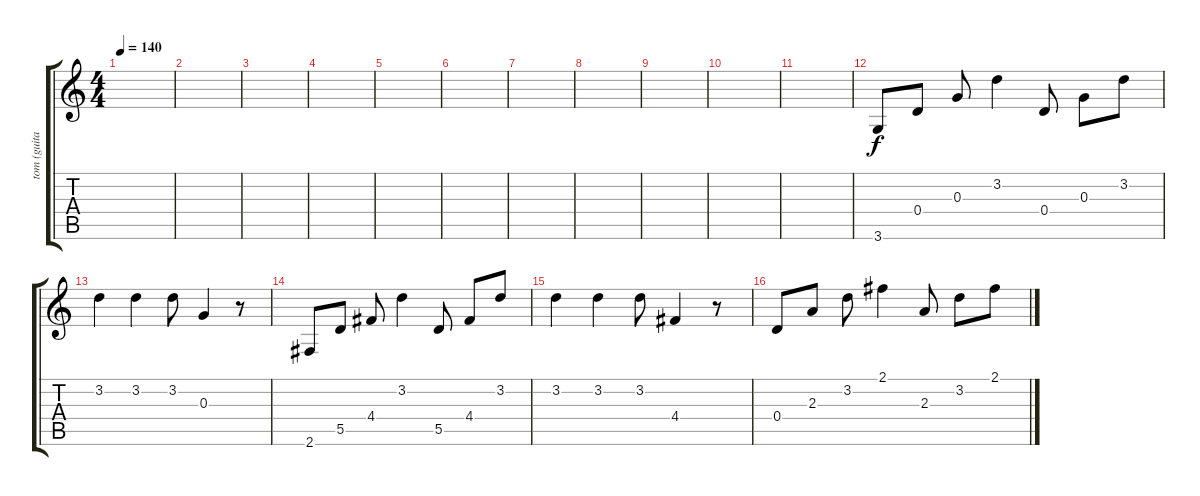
\track ("tom (guitar)" "tom (guita") {instrument acousticguitarsteel}
\staff {score tabs}
\tuning (E4 B3 G3 D3 A2 E2) {hide}
\ts (4 4)
\tempo 140
\clef g2
\ks c
|
|
|
|
|
|
|
|
|
|
|
3.6.8 0.4.8 0.3.8 3.2.4 0.4.8 0.3.8 3.2.8 |
3.2.4 3.2.4 3.2.8 0.3.4 r.8 |
2.6.8 5.5.8 4.4.8 3.2.4 5.5.8 4.4.8 3.2.8 |
3.2.4 3.2.4 3.2.8 4.4.4 r.8 |
0.4.8 2.3.8 3.2.8 2.1.4 2.3.8 3.2.8 2.1.8
